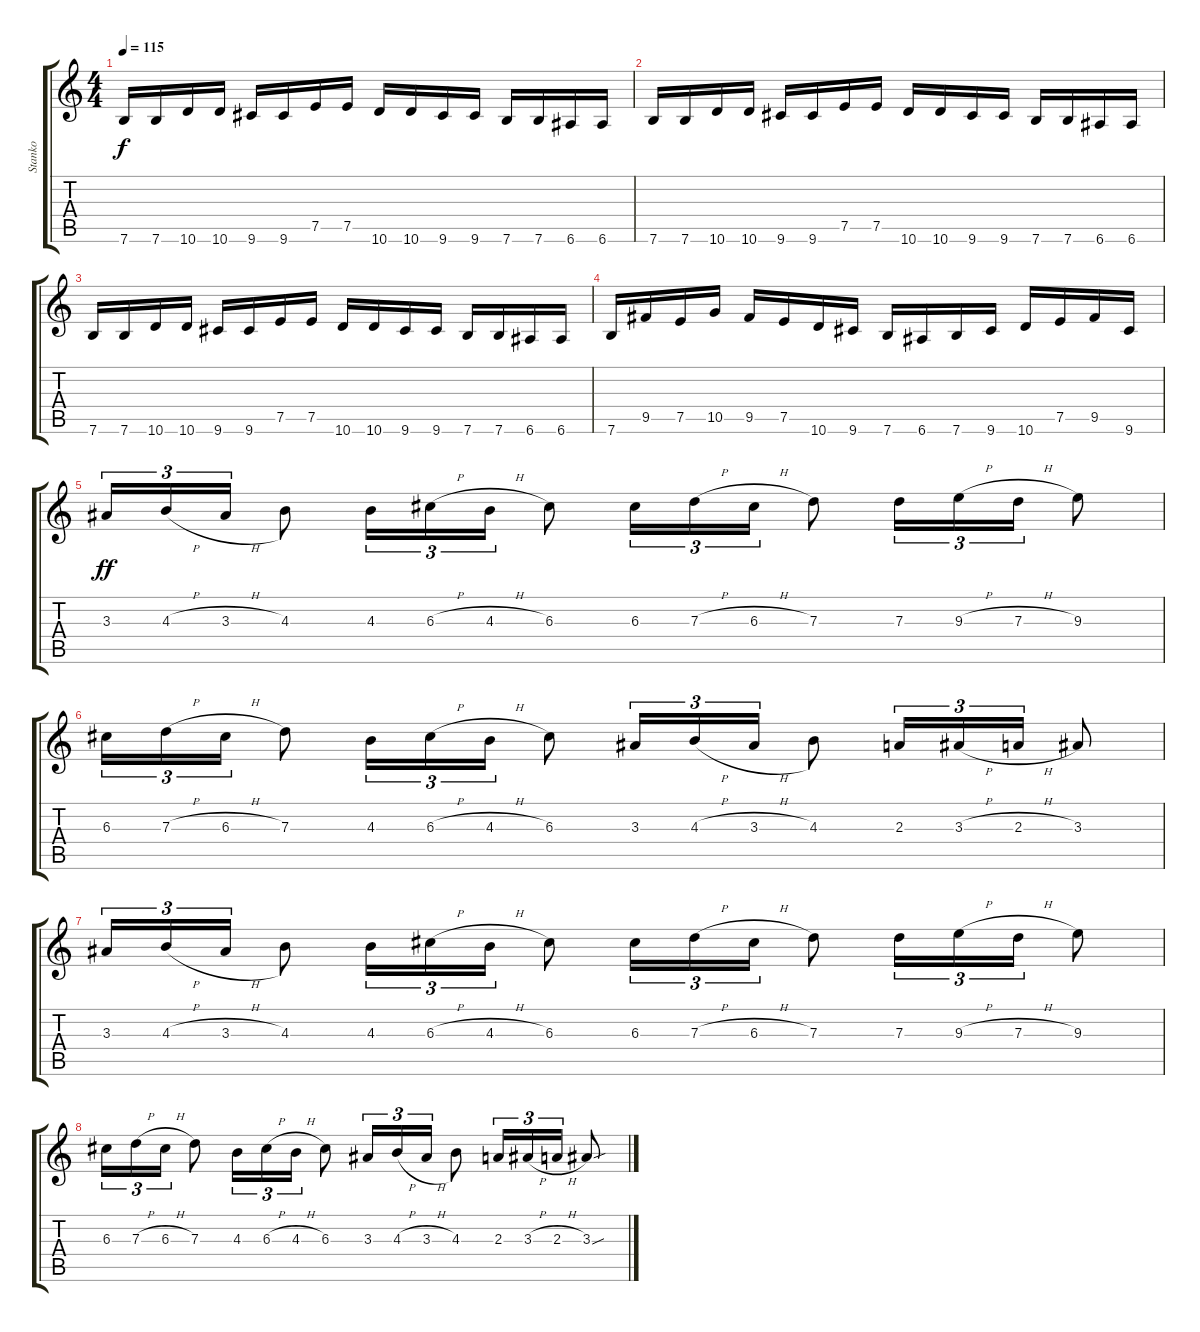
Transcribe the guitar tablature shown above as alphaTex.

\track ("Stanko" "Stanko") {instrument distortionguitar}
\staff {score tabs}
\tuning (E4 B3 G3 D3 A2 E2) {hide}
\ts (4 4)
\tempo 115
\clef g2
\ks c
7.6.16{dy f} 7.6.16 10.6.16 10.6.16 9.6.16 9.6.16 7.5.16 7.5.16 10.6.16 10.6.16 9.6.16 9.6.16 7.6.16 7.6.16 6.6.16 6.6.16 |
7.6.16 7.6.16 10.6.16 10.6.16 9.6.16 9.6.16 7.5.16 7.5.16 10.6.16 10.6.16 9.6.16 9.6.16 7.6.16 7.6.16 6.6.16 6.6.16 |
7.6.16 7.6.16 10.6.16 10.6.16 9.6.16 9.6.16 7.5.16 7.5.16 10.6.16 10.6.16 9.6.16 9.6.16 7.6.16 7.6.16 6.6.16 6.6.16 |
7.6.16 9.5.16 7.5.16 10.5.16 9.5.16 7.5.16 10.6.16 9.6.16 7.6.16 6.6.16 7.6.16 9.6.16 10.6.16 7.5.16 9.5.16 9.6.16 |
3.3.16{tu (3 2) dy ff} 4.3{h}.16{tu (3 2)} 3.3{h}.16{tu (3 2)} 4.3.8 4.3.16{tu (3 2)} 6.3{h}.16{tu (3 2)} 4.3{h}.16{tu (3 2)} 6.3.8 6.3.16{tu (3 2)} 7.3{h}.16{tu (3 2)} 6.3{h}.16{tu (3 2)} 7.3.8 7.3.16{tu (3 2)} 9.3{h}.16{tu (3 2)} 7.3{h}.16{tu (3 2)} 9.3.8 |
6.3.16{tu (3 2)} 7.3{h}.16{tu (3 2)} 6.3{h}.16{tu (3 2)} 7.3.8 4.3.16{tu (3 2)} 6.3{h}.16{tu (3 2)} 4.3{h}.16{tu (3 2)} 6.3.8 3.3.16{tu (3 2)} 4.3{h}.16{tu (3 2)} 3.3{h}.16{tu (3 2)} 4.3.8 2.3.16{tu (3 2)} 3.3{h}.16{tu (3 2)} 2.3{h}.16{tu (3 2)} 3.3.8 |
3.3.16{tu (3 2)} 4.3{h}.16{tu (3 2)} 3.3{h}.16{tu (3 2)} 4.3.8 4.3.16{tu (3 2)} 6.3{h}.16{tu (3 2)} 4.3{h}.16{tu (3 2)} 6.3.8 6.3.16{tu (3 2)} 7.3{h}.16{tu (3 2)} 6.3{h}.16{tu (3 2)} 7.3.8 7.3.16{tu (3 2)} 9.3{h}.16{tu (3 2)} 7.3{h}.16{tu (3 2)} 9.3.8 |
6.3.16{tu (3 2)} 7.3{h}.16{tu (3 2)} 6.3{h}.16{tu (3 2)} 7.3.8 4.3.16{tu (3 2)} 6.3{h}.16{tu (3 2)} 4.3{h}.16{tu (3 2)} 6.3.8 3.3.16{tu (3 2)} 4.3{h}.16{tu (3 2)} 3.3{h}.16{tu (3 2)} 4.3.8 2.3.16{tu (3 2)} 3.3{h}.16{tu (3 2)} 2.3{h}.16{tu (3 2)} 3.3{sou}.8
